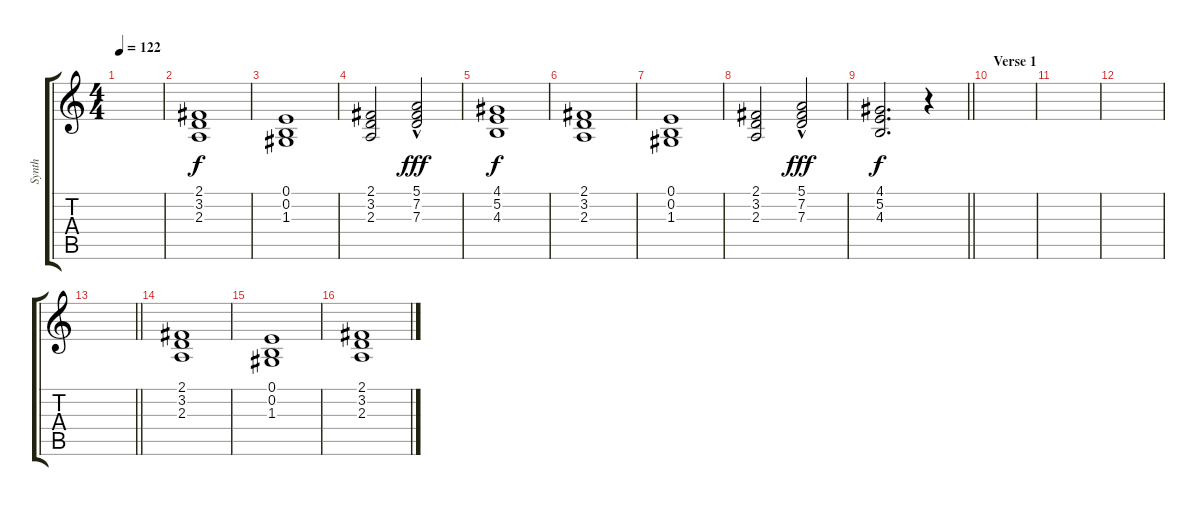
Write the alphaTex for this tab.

\track ("Synth" "Synth") {instrument pad1newage}
\staff {score tabs}
\tuning (E4 B3 G3 D3 A2 E2) {hide}
\ts (4 4)
\tempo 122
\clef g2
\ks c
|
(2.1 3.2 2.3).1 |
(0.1 0.2 1.3).1 |
(2.1 3.2 2.3).2 (5.1{hac} 7.2{hac} 7.3{hac}).2{dy fff} |
(4.1 5.2 4.3).1{dy f} |
(2.1 3.2 2.3).1 |
(0.1 0.2 1.3).1 |
(2.1 3.2 2.3).2 (5.1{hac} 7.2{hac} 7.3{hac}).2{dy fff} |
\barLineRight lightlight
(4.1 5.2 4.3).2{d dy f} r.4 |
\section ("" "Verse 1")
|
|
|
\barLineRight lightlight
|
(2.1 3.2 2.3).1 |
(0.1 0.2 1.3).1 |
(2.1 3.2 2.3).1
